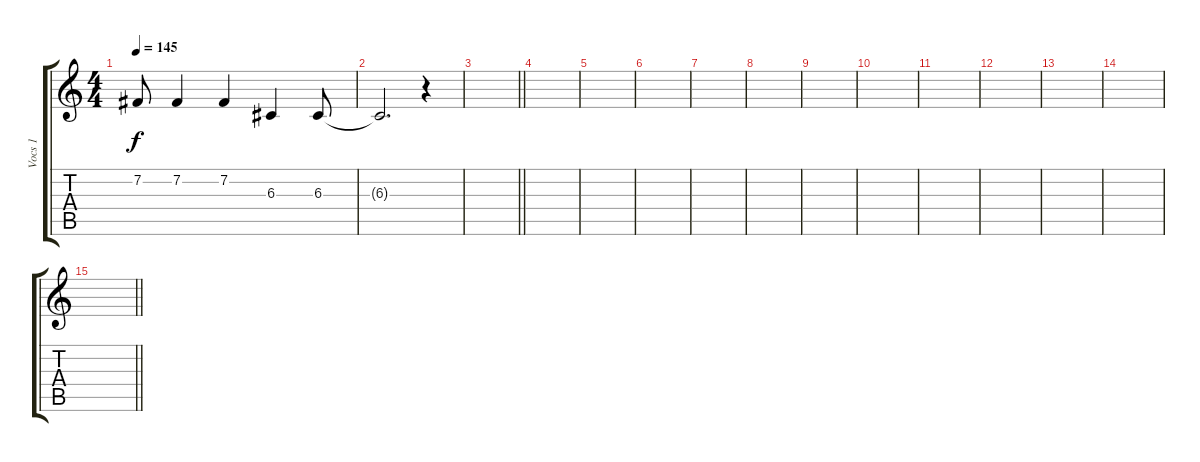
\track ("Vocs 1" "Vocs 1") {instrument flute}
\staff {score tabs}
\tuning (E4 B3 G3 D3 A2 E2) {hide}
\ts (4 4)
\tempo 145
\clef g2
\ks c
7.2.8{dy f} 7.2.4 7.2.4 6.3.4 6.3.8 |
6.3{t}.2{d} r.4 |
\barLineRight lightlight
|
|
|
|
|
|
|
|
|
|
|
|
\barLineRight lightlight
